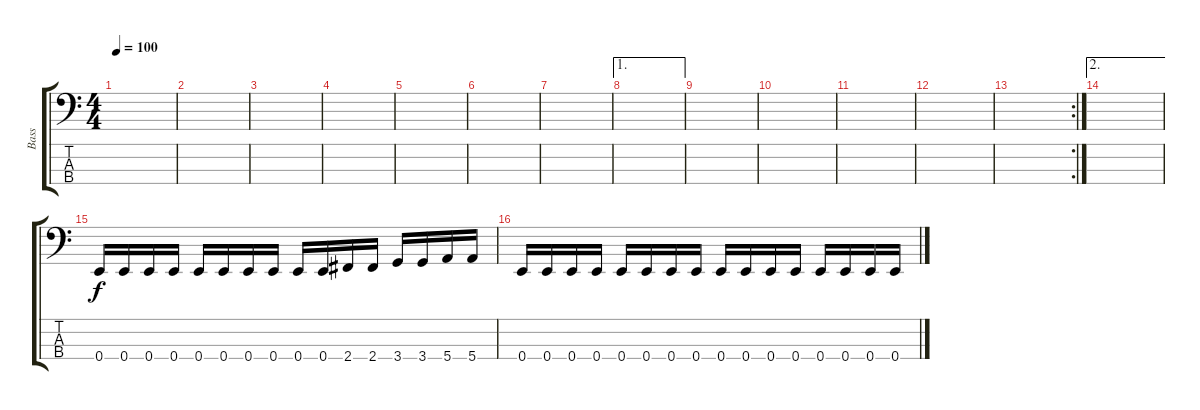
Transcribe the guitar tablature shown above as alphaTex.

\track ("Bass" "Bass") {instrument electricbassfinger}
\staff {score tabs}
\tuning (G2 D2 A1 E1) {hide}
\ts (4 4)
\tempo 100
\clef f4
\ks c
|
|
|
|
|
|
|
\ae 1
|
|
|
|
|
\rc 2
|
\ae 2
|
0.4.16 0.4.16 0.4.16 0.4.16 0.4.16 0.4.16 0.4.16 0.4.16 0.4.16 0.4.16 2.4.16 2.4.16 3.4.16 3.4.16 5.4.16 5.4.16 |
0.4.16 0.4.16 0.4.16 0.4.16 0.4.16 0.4.16 0.4.16 0.4.16 0.4.16 0.4.16 0.4.16 0.4.16 0.4.16 0.4.16 0.4.16 0.4.16
